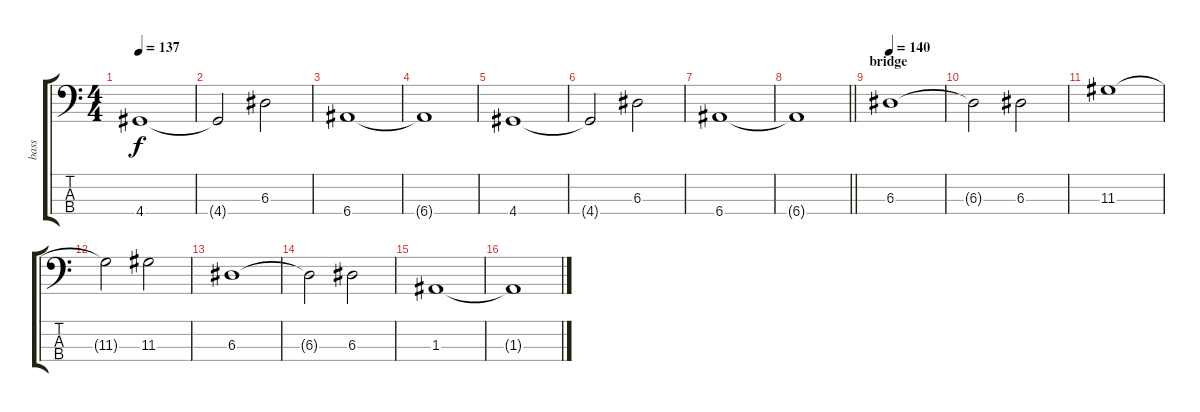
\track ("bass" "bass") {instrument acousticbass}
\staff {score tabs}
\tuning (G2 D2 A1 E1) {hide}
\ts (4 4)
\tempo 137
\clef f4
\ks c
4.4.1{dy f} |
4.4{t}.2 6.3.2 |
6.4.1 |
6.4{t}.1 |
4.4.1 |
4.4{t}.2 6.3.2 |
6.4.1 |
\barLineRight lightlight
6.4{t}.1 |
\section ("" "bridge")
\tempo 140
6.3.1{volume 12 instrument electricbassfinger} |
6.3{t}.2 6.3.2 |
11.3.1 |
11.3{t}.2 11.3.2 |
6.3.1 |
6.3{t}.2 6.3.2 |
1.3.1 |
1.3{t}.1
